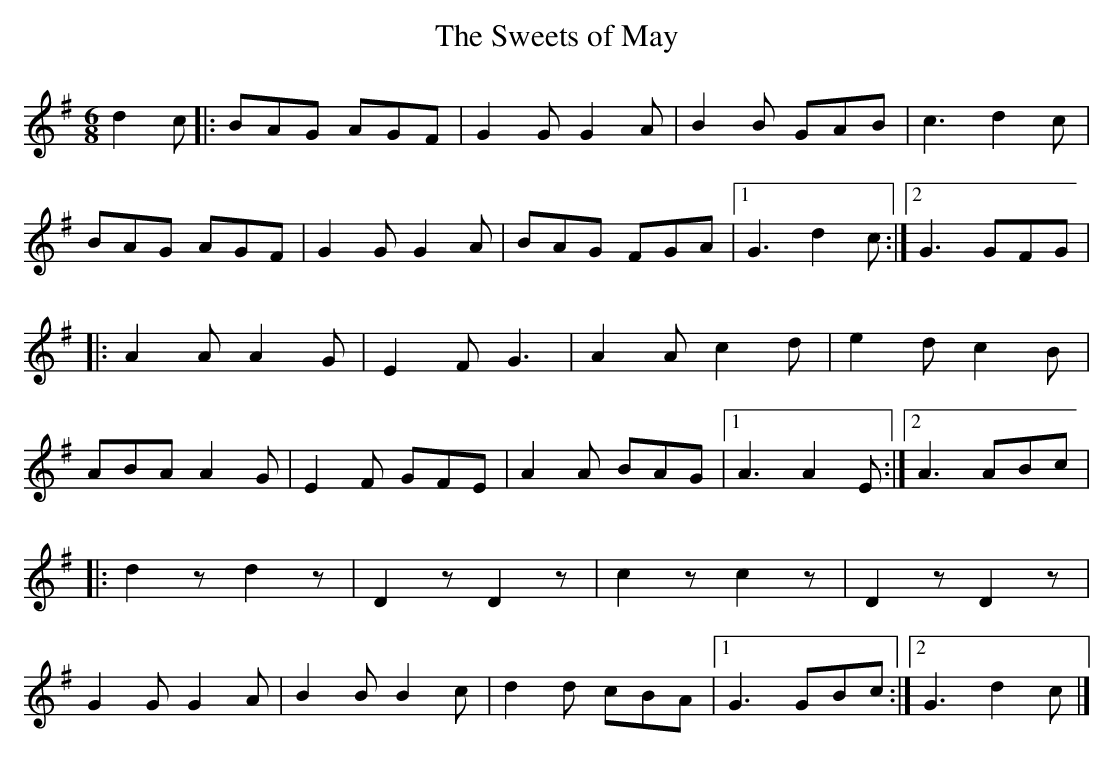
X:1
T:Sweets of May, The
M:6/8
L:1/8
K:G
d2c[|:BAG AGF|G2G G2A|B2B GAB|c3 d2c|!
BAG AGF|G2G G2A|BAG FGA|1G3 d2c:|2G3 GFG|!
|:A2A A2G|E2F G3|A2A c2d|e2d c2B|!
ABA A2G|E2F GFE|A2A BAG|1A3 A2E:|2A3 ABc|!
|:d2z d2z|D2z D2z|c2z c2z|D2z D2z|!
G2G G2A|B2B B2c|d2d cBA|1G3 GBc:|2G3 d2c|]!
